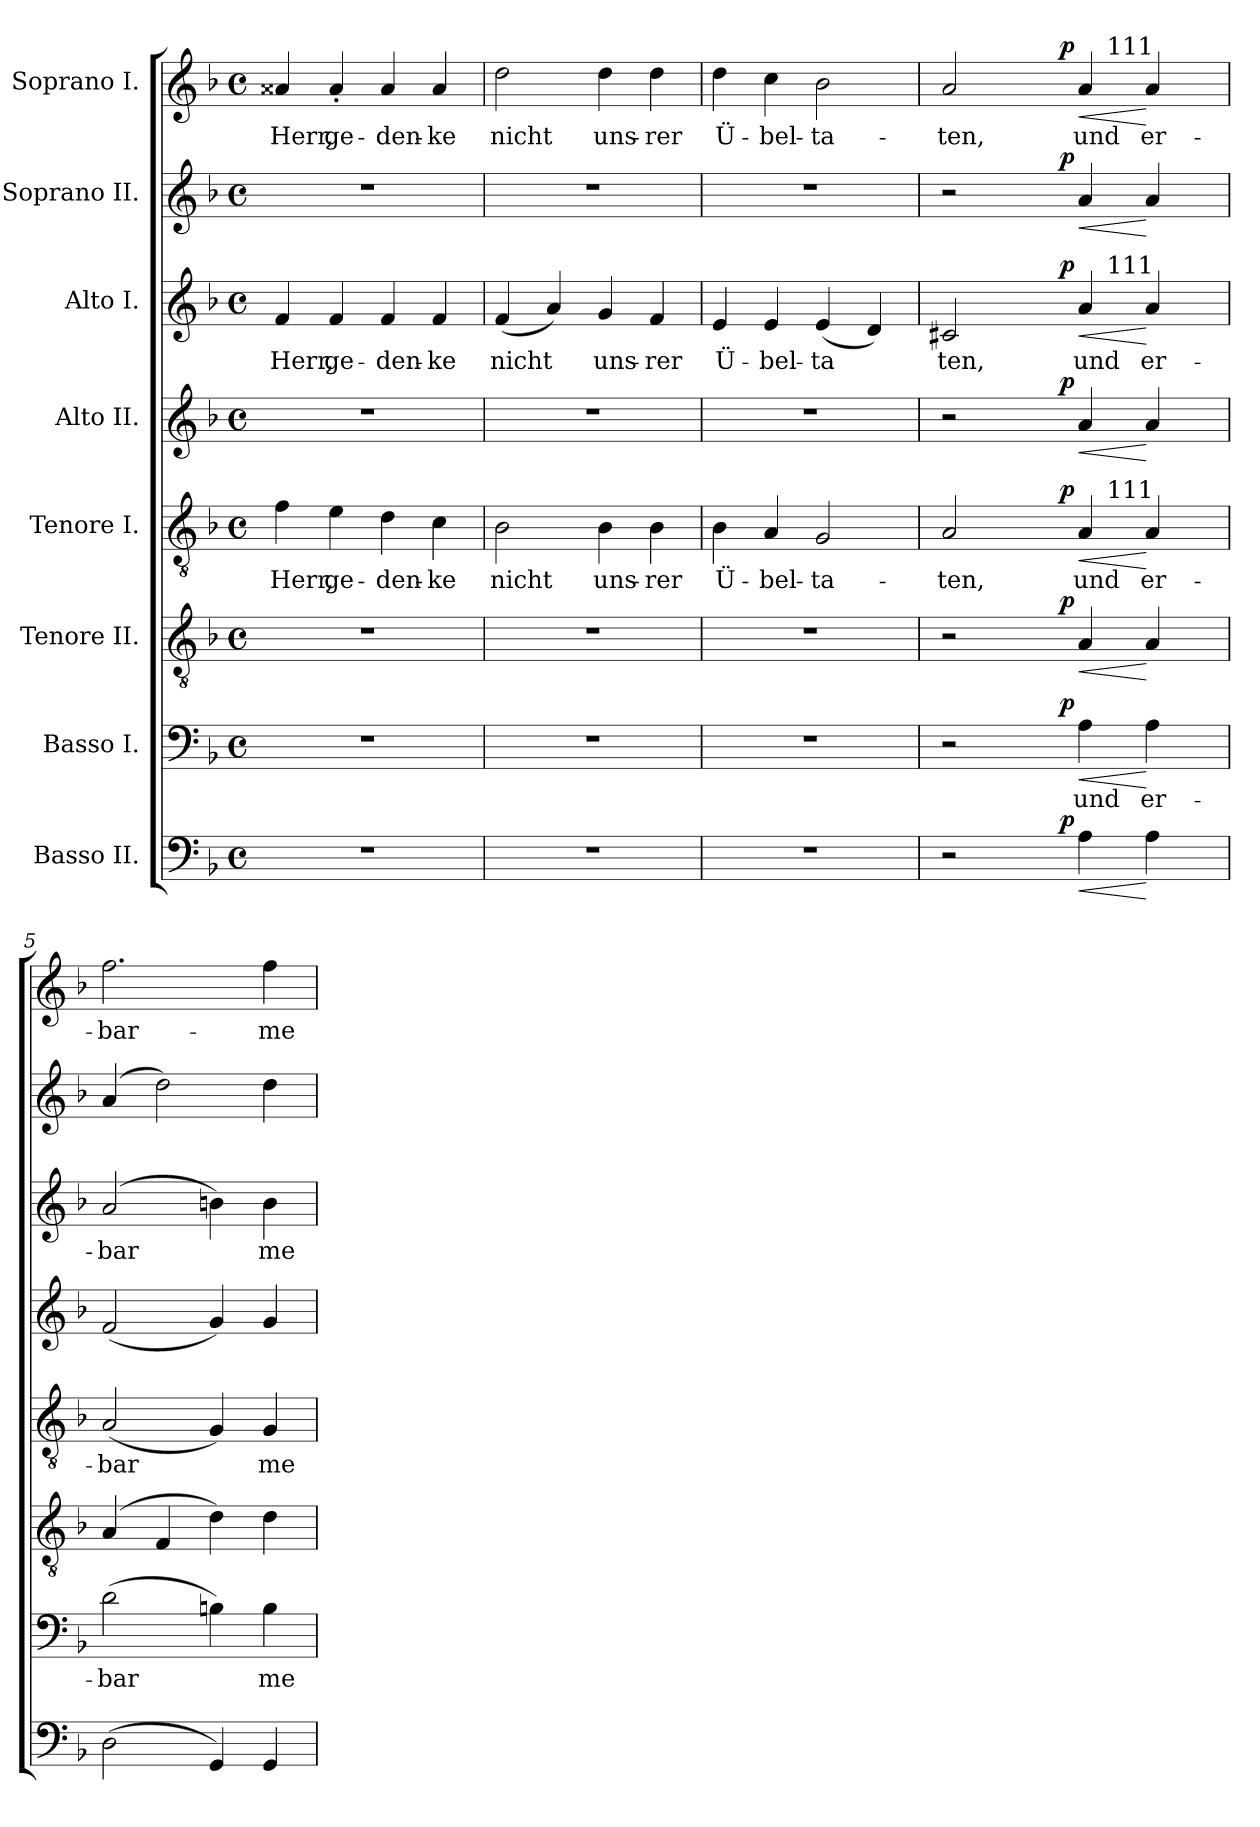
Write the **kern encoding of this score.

**kern	**text	**dynam	**kern	**text	**dynam	**kern	**dynam	**kern	**text	**dynam	**kern	**dynam	**kern	**text	**dynam	**kern	**text	**dynam	**kern	**text	**dynam
*part8	*part8	*part8	*part7	*part7	*part7	*part6	*part6	*part5	*part5	*part5	*part4	*part4	*part3	*part3	*part3	*part2	*part2	*part2	*part1	*part1	*part1
*staff8	*staff8	*staff8	*staff7	*staff7	*staff7	*staff6	*staff6	*staff5	*staff5	*staff5	*staff4	*staff4	*staff3	*staff3	*staff3	*staff2	*staff2	*staff2	*staff1	*staff1	*staff1
*I"Basso II.	*	*	*I"Basso I.	*	*	*I"Tenore II.	*	*I"Tenore I.	*	*	*I"Alto II.	*	*I"Alto I.	*	*	*I"Soprano II.	*	*	*I"Soprano I.	*	*
!!LO:PB:g=z
*stria5	*	*	*stria5	*	*	*stria5	*	*stria5	*	*	*stria5	*	*stria5	*	*	*stria5	*	*	*stria5	*	*
*clefF4	*	*	*clefF4	*	*	*clefGv2	*	*clefGv2	*	*	*clefG2	*	*clefG2	*	*	*clefG2	*	*	*clefG2	*	*
*k[b-]	*	*	*k[b-]	*	*	*k[b-]	*	*k[b-]	*	*	*k[b-]	*	*k[b-]	*	*	*k[b-]	*	*	*k[b-]	*	*
*F:	*	*	*F:	*	*	*F:	*	*F:	*	*	*F:	*	*F:	*	*	*F:	*	*	*F:	*	*
*M4/4	*	*	*M4/4	*	*	*M4/4	*	*M4/4	*	*	*M4/4	*	*M4/4	*	*	*M4/4	*	*	*M4/4	*	*
*met(c)	*	*	*met(c)	*	*	*met(c)	*	*met(c)	*	*	*met(c)	*	*met(c)	*	*	*met(c)	*	*	*met(c)	*	*
=1	=1	=1	=1	=1	=1	=1	=1	=1	=1	=1	=1	=1	=1	=1	=1	=1	=1	=1	=1	=1	=1
!	!	!	!	!	!	!	!	!	!LO:LY:b:cj	!	!	!	!	!LO:LY:b:cj	!	!	!	!	!	!LO:LY:b:cj	!
1r	.	.	1r	.	.	1r	.	4f>\	Herr,	.	1r	.	4f>/	Herr,	.	1r	.	.	4a##X>/	Herr,	.
!	!	!	!	!	!	!	!	!	!LO:LY:b:cj	!	!	!	!	!LO:LY:b:cj	!	!	!	!	!	!LO:LY:b:cj	!
.	.	.	.	.	.	.	.	4e\	ge-	.	.	.	4f/	ge-	.	.	.	.	4a##'>/	ge-	.
!	!	!	!	!	!	!	!	!	!LO:LY:b:cj	!	!	!	!	!LO:LY:b:cj	!	!	!	!	!	!LO:LY:b:cj	!
.	.	.	.	.	.	.	.	4d\	-den-	.	.	.	4f/	-den-	.	.	.	.	4a##/	-den-	.
!	!	!	!	!	!	!	!	!	!LO:LY:b:cj	!	!	!	!	!LO:LY:b:cj	!	!	!	!	!	!LO:LY:b:cj	!
.	.	.	.	.	.	.	.	4c\	-ke	.	.	.	4f/	-ke	.	.	.	.	4a##/	-ke	.
=2!	=2!	=2!	=2!	=2!	=2!	=2!	=2!	=2!	=2!	=2!	=2!	=2!	=2!	=2!	=2!	=2!	=2!	=2!	=2!	=2!	=2!
!	!	!	!	!	!	!	!	!	!LO:LY:b:cj	!	!	!	!	!LO:LY:b:cj	!	!	!	!	!	!LO:LY:b:cj	!
1r	.	.	1r	.	.	1r	.	2B-\	nicht	.	1r	.	(<4f/	nicht	.	1r	.	.	2dd\	nicht	.
!	!	!	!	!	!	!	!	!	!	!	!	!	!	!LO:LY:b:cj	!	!	!	!	!	!	!
.	.	.	.	.	.	.	.	.	.	.	.	.	4a/)	.	.	.	.	.	.	.	.
!	!	!	!	!	!	!	!	!	!LO:LY:b:cj	!	!	!	!	!LO:LY:b:cj	!	!	!	!	!	!LO:LY:b:cj	!
.	.	.	.	.	.	.	.	4B-\	uns-	.	.	.	4g/	uns-	.	.	.	.	4dd\	uns-	.
!	!	!	!	!	!	!	!	!	!LO:LY:b:cj	!	!	!	!	!LO:LY:b:cj	!	!	!	!	!	!LO:LY:b:cj	!
.	.	.	.	.	.	.	.	4B-\	-rer	.	.	.	4f/	-rer	.	.	.	.	4dd\	-rer	.
=3!	=3!	=3!	=3!	=3!	=3!	=3!	=3!	=3!	=3!	=3!	=3!	=3!	=3!	=3!	=3!	=3!	=3!	=3!	=3!	=3!	=3!
!	!	!	!	!	!	!	!	!	!LO:LY:b:cj	!	!	!	!	!LO:LY:b:cj	!	!	!	!	!	!LO:LY:b:cj	!
1r	.	.	1r	.	.	1r	.	4B-\	Ü-	.	1r	.	4e/	Ü-	.	1r	.	.	4dd\	Ü-	.
!	!	!	!	!	!	!	!	!	!LO:LY:b:cj	!	!	!	!	!LO:LY:b:cj	!	!	!	!	!	!LO:LY:b:cj	!
.	.	.	.	.	.	.	.	4A/	-bel-	.	.	.	4e/	-bel-	.	.	.	.	4cc\	-bel-	.
!	!	!	!	!	!	!	!	!	!LO:LY:b:cj	!	!	!	!	!LO:LY:b:cj	!	!	!	!	!	!LO:LY:b:cj	!
.	.	.	.	.	.	.	.	2G/	-ta-	.	.	.	(<4e/	-ta-	.	.	.	.	2b-\	-ta-	.
!	!	!	!	!	!	!	!	!	!	!	!	!	!	!LO:LY:b:cj	!	!	!	!	!	!	!
.	.	.	.	.	.	.	.	.	.	.	.	.	4d/)	--	.	.	.	.	.	.	.
=4!	=4!	=4!	=4!	=4!	=4!	=4!	=4!	=4!	=4!	=4!	=4!	=4!	=4!	=4!	=4!	=4!	=4!	=4!	=4!	=4!	=4!
!	!	!	!	!	!	!	!	!	!LO:LY:b:cj	!	!	!	!	!LO:LY:b:cj	!	!	!	!	!	!LO:LY:b:cj	!
*^	*	*	*^	*	*	*^	*	*^	*	*	*^	*	*^	*	*	*^	*	*	*^	*	*
*	*	*	*	*	*	*	*	*	*	*	*	*^	*	*	*	*	*	*	*^	*	*	*	*	*	*	*	*^	*	*
2r	4ryy	.	.	2r	4ryy	.	.	2r	4ryy	.	2A/	4ryy	2ryy	-ten,	.	2r	4ryy	.	2c#X/	4ryy	2ryy	-ten,	.	2r	4ryy	.	.	2a/	4ryy	2ryy	-ten,	.
.	8ryy	.	.	.	8ryy	.	.	.	8ryy	.	.	8ryy	.	.	.	.	8ryy	.	.	8ryy	.	.	.	.	8ryy	.	.	.	8ryy	.	.	.
.	16ryy	.	.	.	16ryy	.	.	.	16ryy	.	.	16ryy	.	.	.	.	16ryy	.	.	16ryy	.	.	.	.	16ryy	.	.	.	16ryy	.	.	.
.	64ryy	.	.	.	64ryy	.	.	.	64ryy	.	.	64ryy	.	.	.	.	64ryy	.	.	64ryy	.	.	.	.	64ryy	.	.	.	64ryy	.	.	.
!	!	!	!LO:DY:a	!	!	!	!LO:DY:a	!	!	!LO:DY:a	!	!	!	!	!LO:DY:a	!	!	!LO:DY:a	!	!	!	!	!LO:DY:a	!	!	!	!LO:DY:a	!	!	!	!	!LO:DY:a
.	2ryy	.	p	.	2ryy	.	p	.	2ryy	p	.	2ryy	.	.	p	.	2ryy	p	.	2ryy	.	.	p	.	2ryy	.	p	.	2ryy	.	.	p
!	!	!LO:LY:b:rj	!LO:HP:b	!	!	!LO:LY:b:cj	!LO:HP:b	!	!	!LO:HP:b	!	!	!	!LO:LY:b:cj	!LO:HP:b	!	!	!LO:HP:b	!	!	!	!LO:LY:b:cj	!LO:HP:b	!	!	!LO:LY:b:cj	!LO:HP:b	!	!	!	!LO:LY:b:cj	!LO:HP:b
4A\	.	.	<	4A\	.	und	<	4A/	.	<	4A/	.	16.ryy	und	<	4a/	.	<	4a/	.	16.ryy	und	<	4a/	.	.	<	4a/	.	16.ryy	und	<
*	*	*	*	*	*	*	*	*	*	*	*MM111	*	*	*	*	*	*	*	*MM111	*	*	*	*	*	*	*	*	*MM111	*	*	*	*
!	!	!	!	!	!	!	!	!	!	!	!	!	!	!	!	!	!	!	!	!	!	!	!	!	!	!	!	!	!	!LO:TX:a:t=111	!	!
!	!	!	!	!	!	!	!	!	!	!	!	!	!	!	!	!	!	!	!	!	!LO:TX:a:t=111	!	!	!	!	!	!	!	!	!	!	!
!	!	!	!	!	!	!	!	!	!	!	!	!	!LO:TX:a:t=111	!	!	!	!	!	!	!	!	!	!	!	!	!	!	!	!	!	!	!
.	.	.	.	.	.	.	.	.	.	.	.	.	4ryy	.	.	.	.	.	.	.	4ryy	.	.	.	.	.	.	.	.	4ryy	.	.
!	!	!LO:LY:b:rj	!	!	!	!LO:LY:b:cj	!	!	!	!	!	!	!	!LO:LY:b:cj	!	!	!	!	!	!	!	!LO:LY:b:cj	!	!	!	!LO:LY:b:cj	!	!	!	!	!LO:LY:b:cj	!
4A\	.	.	[	4A\	.	er-	[	4A/	.	[	4A/	.	.	er-	[	4a/	.	[	4a/	.	.	er-	[	4a/	.	.	[	4a/	.	.	er-	[
.	.	.	.	.	.	.	.	.	.	.	.	.	8ryy	.	.	.	.	.	.	.	8ryy	.	.	.	.	.	.	.	.	8ryy	.	.
.	32.ryy	.	.	.	32.ryy	.	.	.	32.ryy	.	.	32.ryy	.	.	.	.	32.ryy	.	.	32.ryy	.	.	.	.	32.ryy	.	.	.	32.ryy	.	.	.
.	.	.	.	.	.	.	.	.	.	.	.	.	32ryy	.	.	.	.	.	.	.	32ryy	.	.	.	.	.	.	.	.	32ryy	.	.
=5!	=5!	=5!	=5!	=5!	=5!	=5!	=5!	=5!	=5!	=5!	=5!	=5!	=5!	=5!	=5!	=5!	=5!	=5!	=5!	=5!	=5!	=5!	=5!	=5!	=5!	=5!	=5!	=5!	=5!	=5!	=5!	=5!
!	!	!LO:LY:b:rj	!	!	!	!LO:LY:b:cj	!	!	!	!	!	!	!	!LO:LY:b:cj	!	!	!	!	!	!	!	!LO:LY:b:cj	!	!	!	!LO:LY:b:cj	!	!	!	!	!LO:LY:b:cj	!
*v	*v	*	*	*	*	*	*	*v	*v	*	*v	*v	*v	*	*	*v	*v	*	*v	*v	*v	*	*	*v	*v	*	*	*v	*v	*v	*	*
*	*	*	*v	*v	*	*	*	*	*	*	*	*	*	*	*	*	*	*	*	*	*	*
(>2D\	.	.	(>2d\	-bar-	.	(>4A/	.	(<2A/	-bar-	.	(<2f/	.	(>2a/	-bar-	.	(>4a/	.	.	2.ff\	-bar-	.
!	!	!	!	!	!	!	!	!	!	!	!	!	!	!	!	!	!LO:LY:b:cj	!	!	!	!
.	.	.	.	.	.	4F/	.	.	.	.	.	.	.	.	.	2dd\)	.	.	.	.	.
!	!LO:LY:b:rj	!	!	!LO:LY:b:cj	!	!	!	!	!LO:LY:b:cj	!	!	!	!	!LO:LY:b:cj	!	!	!	!	!	!	!
4GG/)	.	.	4Bn\)	--	.	4d\)	.	4G/)	--	.	4g/)	.	4bn\)	--	.	.	.	.	.	.	.
!	!LO:LY:b:rj	!	!	!LO:LY:b:cj	!	!	!	!	!LO:LY:b:cj	!	!	!	!	!LO:LY:b:cj	!	!	!LO:LY:b:cj	!	!	!LO:LY:b:cj	!
4GG/	.	.	4B\	-me	.	4d\	.	4G/	-me	.	4g/	.	4b\	-me	.	4dd\	.	.	4ff\	-me	.
=!	=!	=!	=!	=!	=!	=!	=!	=!	=!	=!	=!	=!	=!	=!	=!	=!	=!	=!	=!	=!	=!
*-	*-	*-	*-	*-	*-	*-	*-	*-	*-	*-	*-	*-	*-	*-	*-	*-	*-	*-	*-	*-	*-
